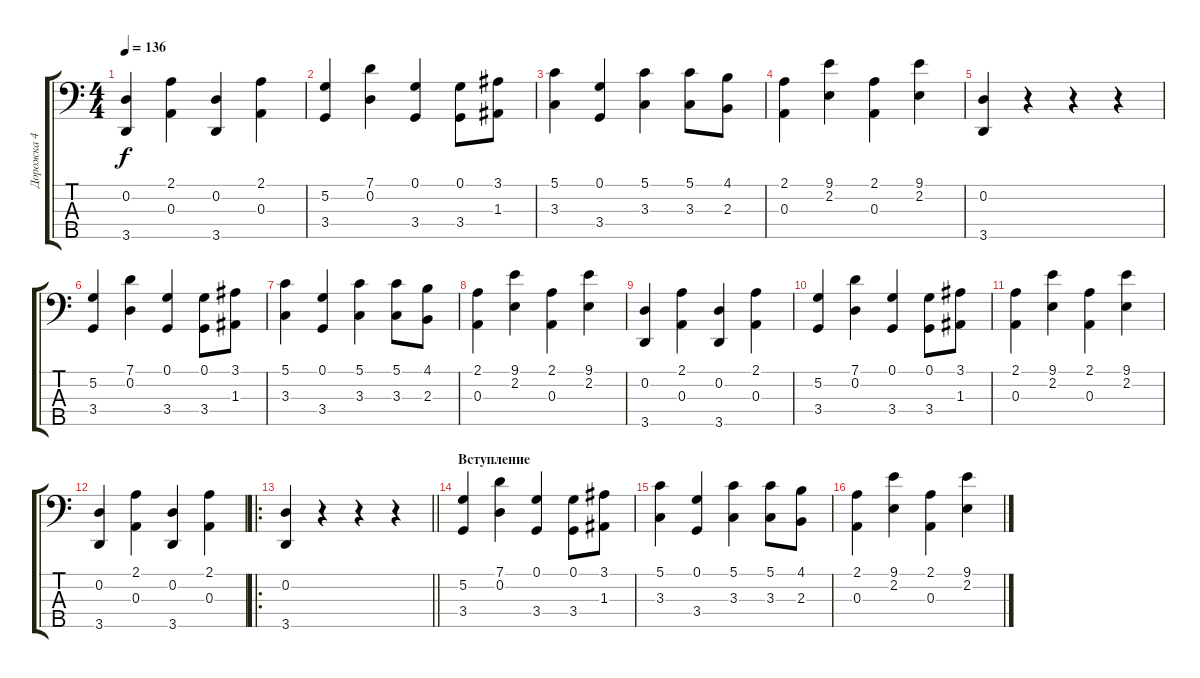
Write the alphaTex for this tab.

\track ("Дорожка 4" "Дорожка 4") {instrument fretlessbass}
\staff {score tabs}
\tuning (G2 D2 A1 E1 B0) {hide}
\ts (4 4)
\tempo 136
\clef f4
\ks c
(0.2 3.5).4{dy f} (2.1 0.3).4 (0.2 3.5).4 (2.1 0.3).4 |
(5.2 3.4).4 (7.1 0.2).4 (0.1 3.4).4 (0.1 3.4).8 (3.1 1.3).8 |
(5.1 3.3).4 (0.1 3.4).4 (5.1 3.3).4 (5.1 3.3).8 (4.1 2.3).8 |
(2.1 0.3).4 (9.1 2.2).4 (2.1 0.3).4 (9.1 2.2).4 |
(0.2 3.5).4 r.4 r.4 r.4 |
(5.2 3.4).4 (7.1 0.2).4 (0.1 3.4).4 (0.1 3.4).8 (3.1 1.3).8 |
(5.1 3.3).4 (0.1 3.4).4 (5.1 3.3).4 (5.1 3.3).8 (4.1 2.3).8 |
(2.1 0.3).4 (9.1 2.2).4 (2.1 0.3).4 (9.1 2.2).4 |
(0.2 3.5).4 (2.1 0.3).4 (0.2 3.5).4 (2.1 0.3).4 |
(5.2 3.4).4 (7.1 0.2).4 (0.1 3.4).4 (0.1 3.4).8 (3.1 1.3).8 |
(2.1 0.3).4 (9.1 2.2).4 (2.1 0.3).4 (9.1 2.2).4 |
(0.2 3.5).4 (2.1 0.3).4 (0.2 3.5).4 (2.1 0.3).4 |
\ro
\barLineRight lightlight
(0.2 3.5).4 r.4 r.4 r.4 |
\section ("" "Вступление")
(5.2 3.4).4 (7.1 0.2).4 (0.1 3.4).4 (0.1 3.4).8 (3.1 1.3).8 |
(5.1 3.3).4 (0.1 3.4).4 (5.1 3.3).4 (5.1 3.3).8 (4.1 2.3).8 |
(2.1 0.3).4 (9.1 2.2).4 (2.1 0.3).4 (9.1 2.2).4
